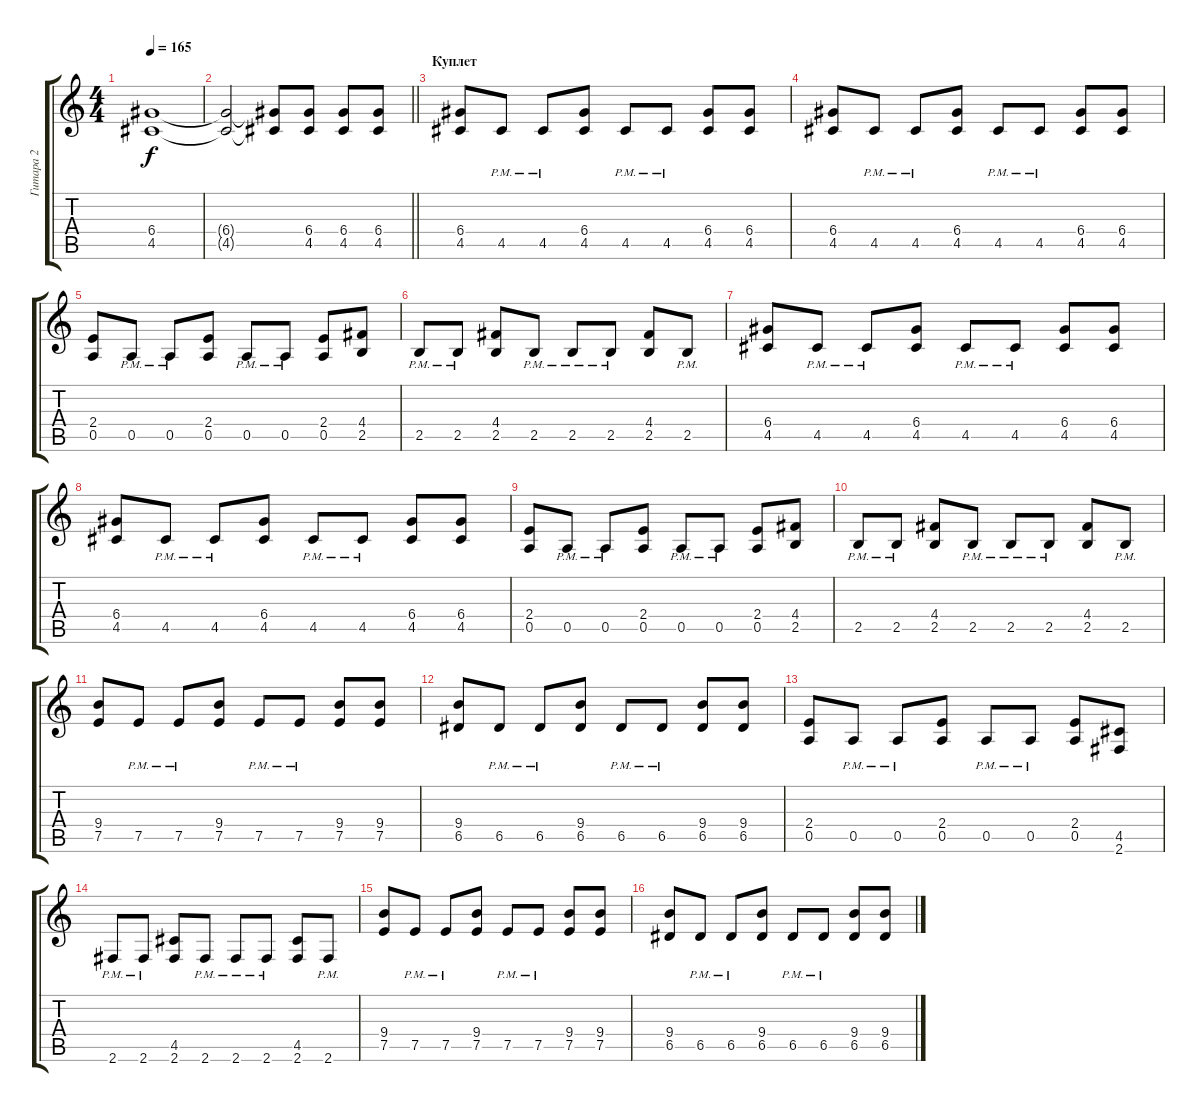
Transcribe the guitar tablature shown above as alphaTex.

\track ("Гитара 2" "Гитара 2") {instrument distortionguitar}
\staff {score tabs}
\tuning (E4 B3 G3 D3 A2 E2) {hide}
\ts (4 4)
\tempo 165
\clef g2
\ks c
(6.4 4.5).1{dy f} |
\barLineRight lightlight
(6.4{t} 4.5{t}).2 (6.4{t} 4.5{t}).8 (6.4 4.5).8 (6.4 4.5).8 (6.4 4.5).8 |
\section ("" "Куплет")
(6.4 4.5).8 4.5{pm}.8 4.5{pm}.8 (6.4 4.5).8 4.5{pm}.8 4.5{pm}.8 (6.4 4.5).8 (6.4 4.5).8 |
(6.4 4.5).8 4.5{pm}.8 4.5{pm}.8 (6.4 4.5).8 4.5{pm}.8 4.5{pm}.8 (6.4 4.5).8 (6.4 4.5).8 |
(2.4 0.5).8 0.5{pm}.8 0.5{pm}.8 (2.4 0.5).8 0.5{pm}.8 0.5{pm}.8 (2.4 0.5).8 (4.4 2.5).8 |
2.5{pm}.8 2.5{pm}.8 (4.4 2.5).8 2.5{pm}.8 2.5{pm}.8 2.5{pm}.8 (4.4 2.5).8 2.5{pm}.8 |
(6.4 4.5).8 4.5{pm}.8 4.5{pm}.8 (6.4 4.5).8 4.5{pm}.8 4.5{pm}.8 (6.4 4.5).8 (6.4 4.5).8 |
(6.4 4.5).8 4.5{pm}.8 4.5{pm}.8 (6.4 4.5).8 4.5{pm}.8 4.5{pm}.8 (6.4 4.5).8 (6.4 4.5).8 |
(2.4 0.5).8 0.5{pm}.8 0.5{pm}.8 (2.4 0.5).8 0.5{pm}.8 0.5{pm}.8 (2.4 0.5).8 (4.4 2.5).8 |
2.5{pm}.8 2.5{pm}.8 (4.4 2.5).8 2.5{pm}.8 2.5{pm}.8 2.5{pm}.8 (4.4 2.5).8 2.5{pm}.8 |
(9.4 7.5).8 7.5{pm}.8 7.5{pm}.8 (9.4 7.5).8 7.5{pm}.8 7.5{pm}.8 (9.4 7.5).8 (9.4 7.5).8 |
(9.4 6.5).8 6.5{pm}.8 6.5{pm}.8 (9.4 6.5).8 6.5{pm}.8 6.5{pm}.8 (9.4 6.5).8 (9.4 6.5).8 |
(2.4 0.5).8 0.5{pm}.8 0.5{pm}.8 (2.4 0.5).8 0.5{pm}.8 0.5{pm}.8 (2.4 0.5).8 (4.5 2.6).8 |
2.6{pm}.8 2.6{pm}.8 (4.5 2.6).8 2.6{pm}.8 2.6{pm}.8 2.6{pm}.8 (4.5 2.6).8 2.6{pm}.8 |
(9.4 7.5).8 7.5{pm}.8 7.5{pm}.8 (9.4 7.5).8 7.5{pm}.8 7.5{pm}.8 (9.4 7.5).8 (9.4 7.5).8 |
(9.4 6.5).8 6.5{pm}.8 6.5{pm}.8 (9.4 6.5).8 6.5{pm}.8 6.5{pm}.8 (9.4 6.5).8 (9.4 6.5).8
